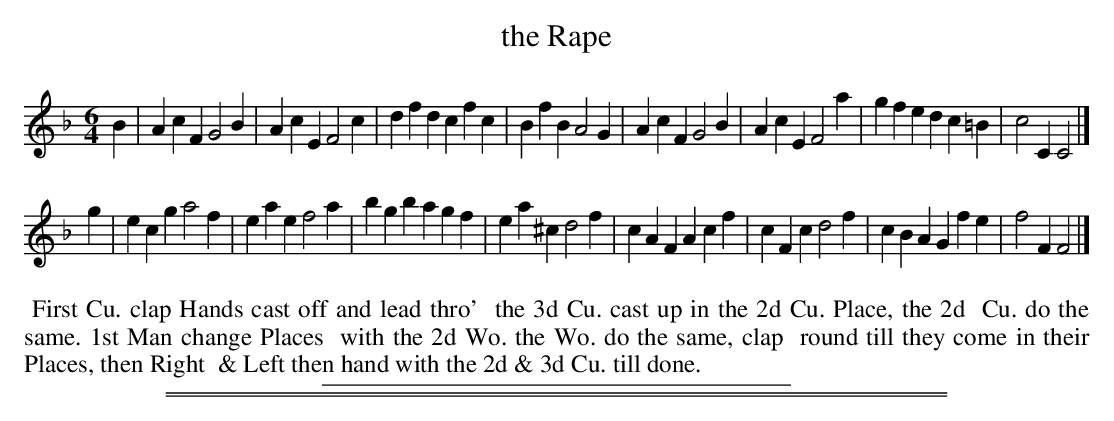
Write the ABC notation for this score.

X:1
T: the Rape
M: 6/4
L: 1/4
K: F
B |\
AcF G2B | AcE F2c | dfd cfc | BfB A2G |\
AcF G2B | AcE F2a | gfe dc=B | c2C C2 |]
g |\
ecg a2f | eae f2a | bgb agf | ea^c d2f |\
cAF Acf | cFc d2f | cBA Gfe | f2F F2 |]
